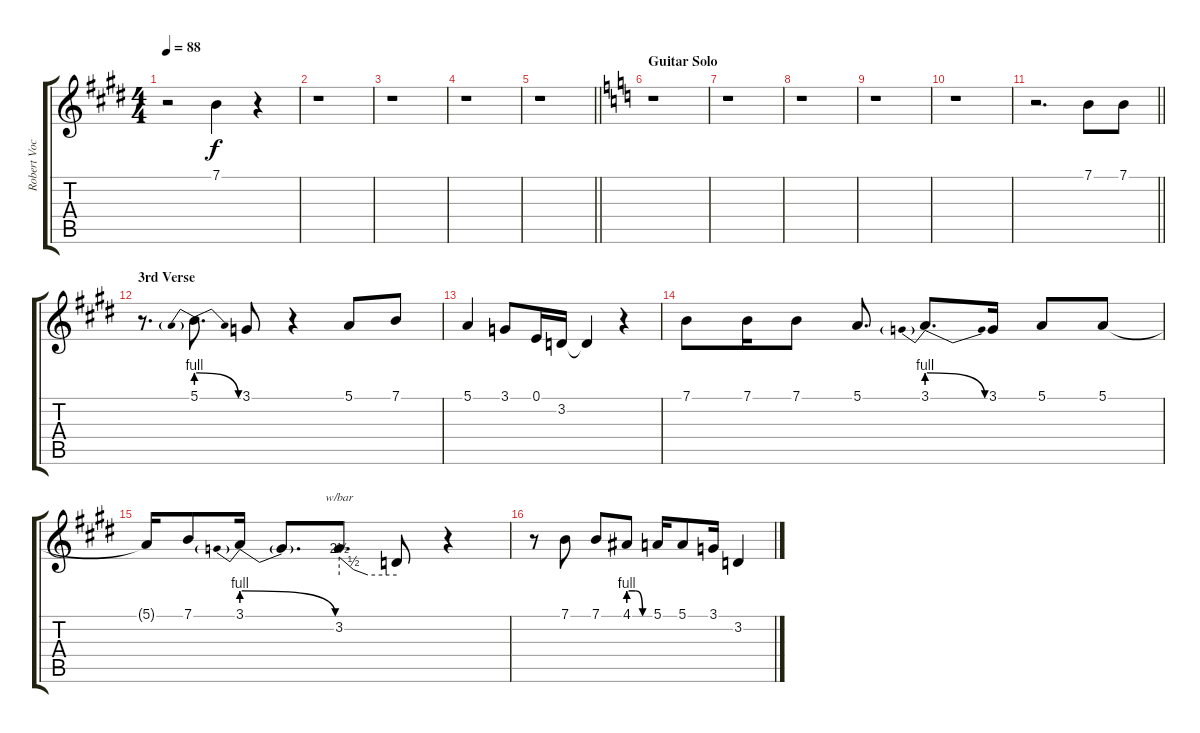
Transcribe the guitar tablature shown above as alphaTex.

\track ("Robert Vocals" "Robert Voc") {instrument oboe}
\staff {score tabs}
\tuning (E4 B3 G3 D3 A2 E2) {hide}
\ts (4 4)
\tempo 88
\clef g2
\ks e
r.2{dy f} 7.1.4 r.4 |
r.1 |
r.1 |
r.1 |
\barLineRight lightlight
r.1 |
\section ("" "Guitar Solo")
\ks c
r.1 |
r.1 |
r.1 |
r.1 |
r.1 |
\barLineRight lightlight
r.2{d} 7.1.8 7.1.8 |
\section ("" "3rd Verse")
\ks e
r.8{d} 5.1{be (prebendrelease 0 4 60 0)}.8{d} 3.1.8 r.4 5.1.8 7.1.8 |
5.1.4 3.1.8 0.1.16 3.2.16 3.2{t}.4 r.4 |
7.1.8 7.1.16 7.1.8 5.1.8{d} 3.1{be (prebendrelease 0 4 60 0)}.8{d} 3.1.16 5.1.8 5.1.8 |
5.1{t}.16 7.1.8 3.1{be (prebendrelease 0 4 60 0)}.16 3.1{t}.8{d} 3.2.8{d tbe (custom default 0 10 15 2 30 0 60 0)} 3.2{t}.8 r.4 |
r.8 7.1.8 7.1.8 4.1{be (custom 0 4 20 4 40 0 60 0)}.8 5.1.16 5.1.8 3.1.16 3.2.4
